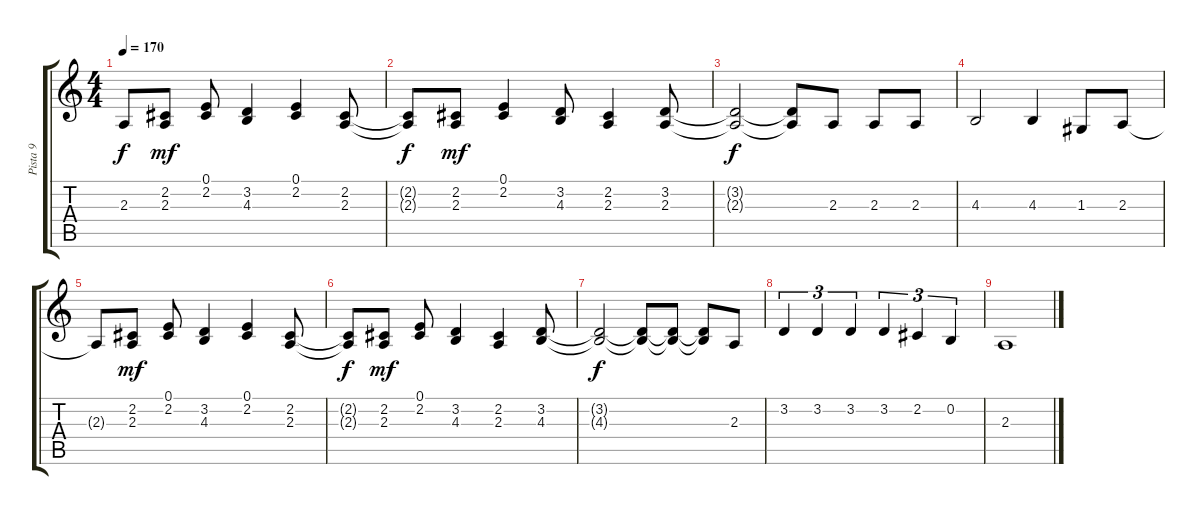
\track ("Pista 9" "Pista 9") {mute instrument electricgrandpiano}
\staff {score tabs}
\tuning (E4 B3 G3 D3 A2 E2) {hide}
\ts (4 4)
\tempo 170
\clef g2
\ks c
2.3{t}.8{dy f} (2.2 2.3).8{dy mf} (0.1 2.2).8 (3.2 4.3).4 (0.1 2.2).4 (2.2 2.3).8 |
(2.2{t} 2.3{t}).8{dy f} (2.2 2.3).8{dy mf} (0.1 2.2).4 (3.2 4.3).8 (2.2 2.3).4 (3.2 2.3).8 |
(3.2{t} 2.3{t}).2{dy f} (3.2{t} 2.3{t}).8 2.3.8 2.3.8 2.3.8 |
4.3.2 4.3.4 1.3.8 2.3.8 |
2.3{t}.8 (2.2 2.3).8{dy mf} (0.1 2.2).8 (3.2 4.3).4 (0.1 2.2).4 (2.2 2.3).8 |
(2.2{t} 2.3{t}).8{dy f} (2.2 2.3).8{dy mf} (0.1 2.2).8 (3.2 4.3).4 (2.2 2.3).4 (3.2 4.3).8 |
(3.2{t} 4.3{t}).2{dy f} (3.2{t} 4.3{t}).8 (3.2{t} 4.3{t}).8 (3.2{t} 4.3{t}).8 2.3.8 |
3.2.4{tu (3 2)} 3.2.4{tu (3 2)} 3.2.4{tu (3 2)} 3.2.4{tu (3 2)} 2.2.4{tu (3 2)} 0.2.4{tu (3 2)} |
2.3.1
